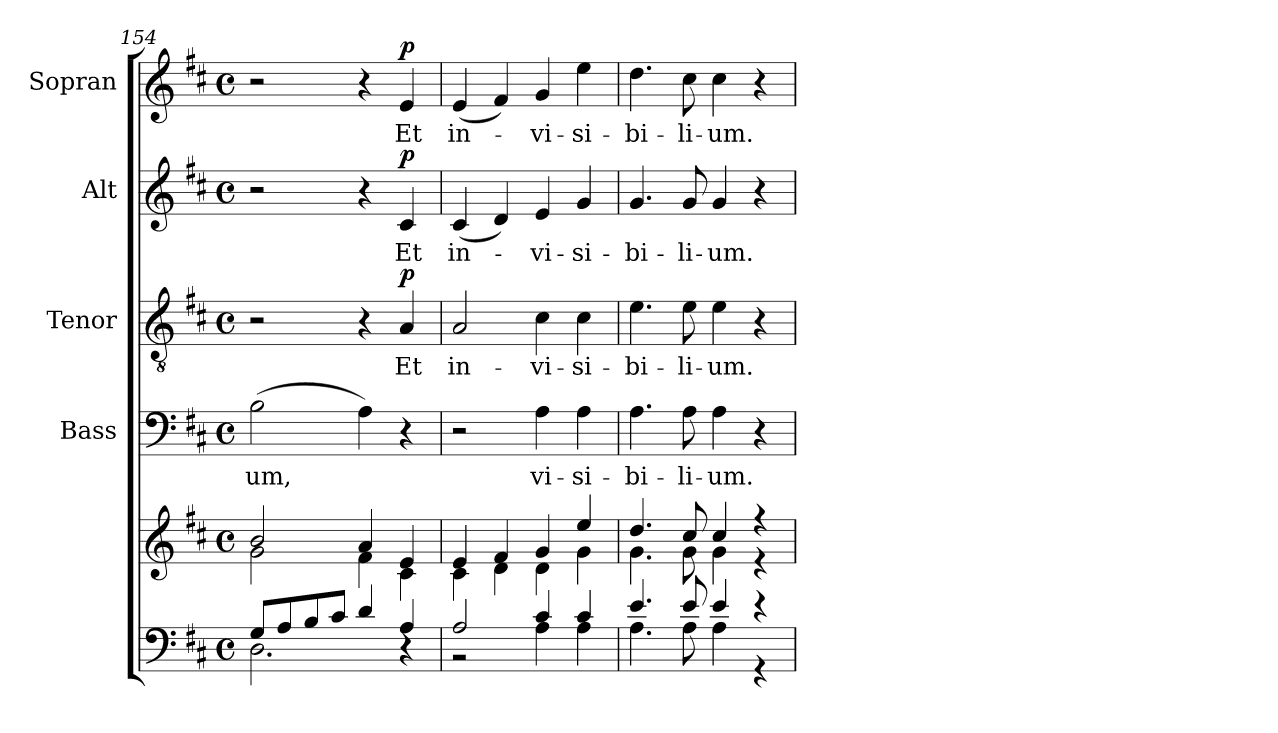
**kern	**kern	**kern	**text	**kern	**text	**dynam	**kern	**text	**dynam	**kern	**text	**dynam
*part5	*part5	*part4	*part4	*part3	*part3	*part3	*part2	*part2	*part2	*part1	*part1	*part1
*staff6	*staff5	*staff4	*staff4	*staff3	*staff3	*staff3	*staff2	*staff2	*staff2	*staff1	*staff1	*staff1
*	*	*I"Bass	*	*I"Tenor	*	*	*I"Alt	*	*	*I"Sopran	*	*
*	*	*I'B.	*	*I'T.	*	*	*I'A.	*	*	*I'S.	*	*
!!LO:PB:g=z
*clefF4	*clefG2	*clefF4	*	*clefGv2	*	*	*clefG2	*	*	*clefG2	*	*
*k[f#c#]	*k[f#c#]	*k[f#c#]	*	*k[f#c#]	*	*	*k[f#c#]	*	*	*k[f#c#]	*	*
*D:	*D:	*D:	*	*D:	*	*	*D:	*	*	*D:	*	*
*M4/4	*M4/4	*M4/4	*	*M4/4	*	*	*M4/4	*	*	*M4/4	*	*
*met(c)	*met(c)	*met(c)	*	*met(c)	*	*	*met(c)	*	*	*met(c)	*	*
=154	=154	=154	=154	=154	=154	=154	=154	=154	=154	=154	=154	=154
*^	*^	*	*	*	*	*	*	*	*	*	*	*
!	!	!	!	!	!LO:LY:b	!	!	!	!	!	!	!	!	!
8G/L	2.D\	2b/	2g\	(>2B\	-um,	2r	.	.	2r	.	.	2r	.	.
8A/	.	.	.	.	.	.	.	.	.	.	.	.	.	.
8B/	.	.	.	.	.	.	.	.	.	.	.	.	.	.
8c#/J	.	.	.	.	.	.	.	.	.	.	.	.	.	.
4d/	.	4a/	4f#\	4A\)	.	4r	.	.	4r	.	.	4r	.	.
!	!	!	!	!	!	!	!LO:LY:b	!LO:DY:a	!	!LO:LY:b	!LO:DY:a	!	!LO:LY:b	!LO:DY:a
4A/	4rC	4e/	4c#\	4r	.	4A/	Et	p	4c#/	Et	p	4e/	Et	p
=155	=155	=155	=155	=155	=155	=155	=155	=155	=155	=155	=155	=155	=155	=155
!	!	!	!	!	!	!	!LO:LY:b	!	!	!LO:LY:b	!	!	!LO:LY:b	!
2A/	2r	4e/	4c#\	2r	.	2A/	in-	.	(<4c#/	in-	.	(<4e/	in-	.
.	.	4f#/	4d\	.	.	.	.	.	4d/)	.	.	4f#/)	.	.
!	!	!	!	!	!LO:LY:b	!	!LO:LY:b	!	!	!LO:LY:b	!	!	!LO:LY:b	!
4c#/	4A\	4g/	4d\	4A\	vi-	4c#\	-vi-	.	4e/	-vi-	.	4g/	-vi-	.
!	!	!	!	!	!LO:LY:b	!	!LO:LY:b	!	!	!LO:LY:b	!	!	!LO:LY:b	!
4c#/	4A\	4ee/	4g\	4A\	-si-	4c#\	-si-	.	4g/	-si-	.	4ee\	-si-	.
=156	=156	=156	=156	=156	=156	=156	=156	=156	=156	=156	=156	=156	=156	=156
!	!	!	!	!	!LO:LY:b	!	!LO:LY:b	!	!	!LO:LY:b	!	!	!LO:LY:b	!
4.e/	4.A\	4.dd/	4.g\	4.A\	-bi-	4.e\	-bi-	.	4.g/	-bi-	.	4.dd\	-bi-	.
!	!	!	!	!	!LO:LY:b	!	!LO:LY:b	!	!	!LO:LY:b	!	!	!LO:LY:b	!
8e/	8A\	8cc#/	8g\	8A\	-li-	8e\	-li-	.	8g/	-li-	.	8cc#\	-li-	.
!	!	!	!	!	!LO:LY:b	!	!LO:LY:b	!	!	!LO:LY:b	!	!	!LO:LY:b	!
4e/	4A\	4cc#/	4g\	4A\	-um.	4e\	-um.	.	4g/	-um.	.	4cc#\	-um.	.
4r	4r	4r	4r	4r	.	4r	.	.	4r	.	.	4r	.	.
*v	*v	*	*	*	*	*	*	*	*	*	*	*	*	*
*	*v	*v	*	*	*	*	*	*	*	*	*	*	*
=	=	=	=	=	=	=	=	=	=	=	=	=
*-	*-	*-	*-	*-	*-	*-	*-	*-	*-	*-	*-	*-
